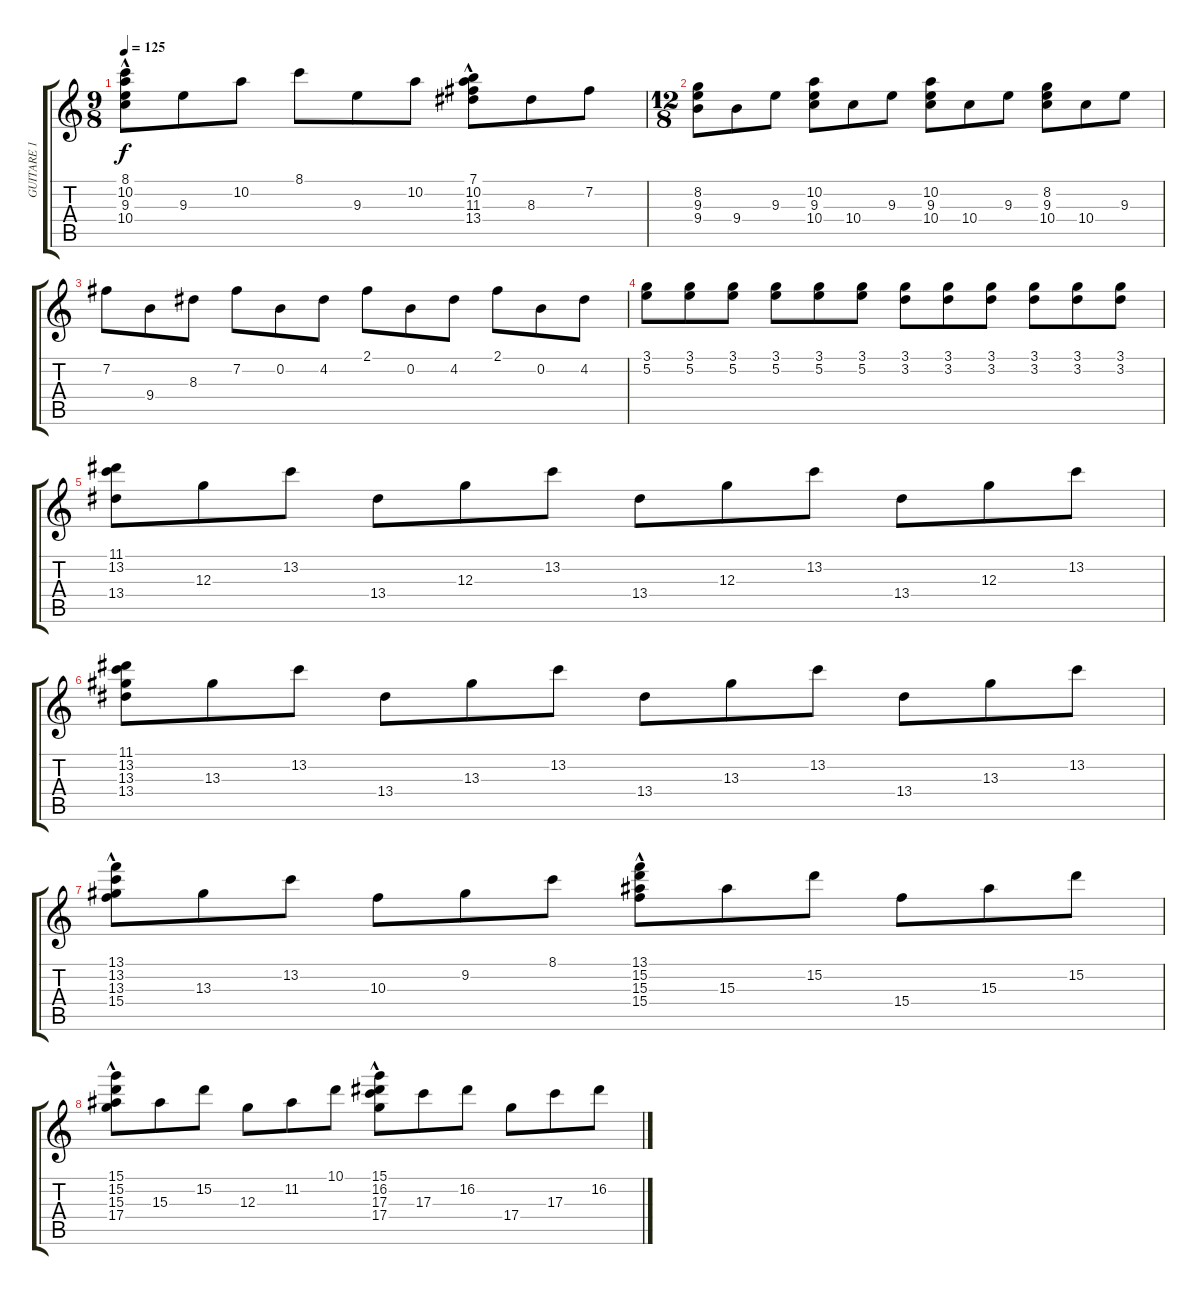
\track ("GUITARE 1" "GUITARE 1") {instrument electricguitarclean}
\staff {score tabs}
\tuning (E4 B3 G3 D3 A2 E2) {hide}
\ts (9 8)
\tempo 125
\clef g2
\ks c
(8.1 10.2 9.3 10.4{hac}).8{dy f} 9.3.8 10.2.8 8.1.8 9.3.8 10.2.8 (7.1 10.2{hac} 11.3 13.4).8 8.3.8 7.2.8 |
\ts (12 8)
(8.2 9.3 9.4).8 9.4.8 9.3.8 (10.2 9.3 10.4).8 10.4.8 9.3.8 (10.2 9.3 10.4).8 10.4.8 9.3.8 (8.2 9.3 10.4).8 10.4.8 9.3.8 |
7.2.8 9.4.8 8.3.8 7.2.8 0.2.8 4.2.8 2.1.8 0.2.8 4.2.8 2.1.8 0.2.8 4.2.8 |
(3.1 5.2).8 (3.1 5.2).8 (3.1 5.2).8 (3.1 5.2).8 (3.1 5.2).8 (3.1 5.2).8 (3.1 3.2).8 (3.1 3.2).8 (3.1 3.2).8 (3.1 3.2).8 (3.1 3.2).8 (3.1 3.2).8 |
(11.1 13.2 13.4).8 12.3.8 13.2.8 13.4.8 12.3.8 13.2.8 13.4.8 12.3.8 13.2.8 13.4.8 12.3.8 13.2.8 |
(11.1 13.2 13.3 13.4).8 13.3.8 13.2.8 13.4.8 13.3.8 13.2.8 13.4.8 13.3.8 13.2.8 13.4.8 13.3.8 13.2.8 |
(13.1{hac} 13.2 13.3 15.4).8 13.3.8 13.2.8 10.3.8 9.2.8 8.1.8 (13.1{hac} 15.2 15.3 15.4).8 15.3.8 15.2.8 15.4.8 15.3.8 15.2.8 |
(15.1{hac} 15.2 15.3 17.4).8 15.3.8 15.2.8 12.3.8 11.2.8 10.1.8 (15.1{hac} 16.2 17.3 17.4).8 17.3.8 16.2.8 17.4.8 17.3.8 16.2.8
